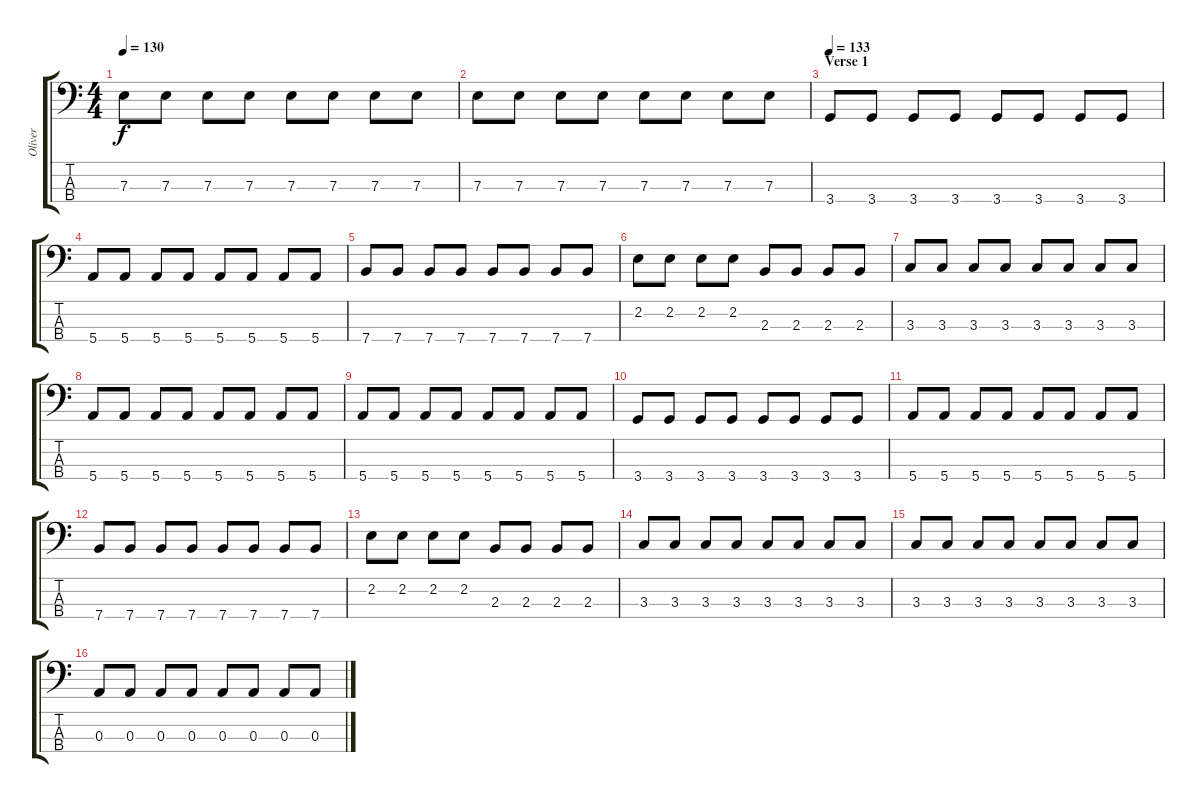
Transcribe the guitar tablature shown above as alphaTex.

\track ("Oliver" "Oliver") {instrument electricbasspick}
\staff {score tabs}
\tuning (G2 D2 A1 E1) {hide}
\ts (4 4)
\tempo 130
\clef f4
\ks c
7.3.8{dy f} 7.3.8 7.3.8 7.3.8 7.3.8 7.3.8 7.3.8 7.3.8 |
7.3.8 7.3.8 7.3.8 7.3.8 7.3.8 7.3.8 7.3.8 7.3.8 |
\section ("" "Verse 1")
\tempo 133
3.4.8 3.4.8 3.4.8 3.4.8 3.4.8 3.4.8 3.4.8 3.4.8 |
5.4.8 5.4.8 5.4.8 5.4.8 5.4.8 5.4.8 5.4.8 5.4.8 |
7.4.8 7.4.8 7.4.8 7.4.8 7.4.8 7.4.8 7.4.8 7.4.8 |
2.2.8 2.2.8 2.2.8 2.2.8 2.3.8 2.3.8 2.3.8 2.3.8 |
3.3.8 3.3.8 3.3.8 3.3.8 3.3.8 3.3.8 3.3.8 3.3.8 |
5.4.8 5.4.8 5.4.8 5.4.8 5.4.8 5.4.8 5.4.8 5.4.8 |
5.4.8 5.4.8 5.4.8 5.4.8 5.4.8 5.4.8 5.4.8 5.4.8 |
3.4.8 3.4.8 3.4.8 3.4.8 3.4.8 3.4.8 3.4.8 3.4.8 |
5.4.8 5.4.8 5.4.8 5.4.8 5.4.8 5.4.8 5.4.8 5.4.8 |
7.4.8 7.4.8 7.4.8 7.4.8 7.4.8 7.4.8 7.4.8 7.4.8 |
2.2.8 2.2.8 2.2.8 2.2.8 2.3.8 2.3.8 2.3.8 2.3.8 |
3.3.8 3.3.8 3.3.8 3.3.8 3.3.8 3.3.8 3.3.8 3.3.8 |
3.3.8 3.3.8 3.3.8 3.3.8 3.3.8 3.3.8 3.3.8 3.3.8 |
0.3.8 0.3.8 0.3.8 0.3.8 0.3.8 0.3.8 0.3.8 0.3.8
